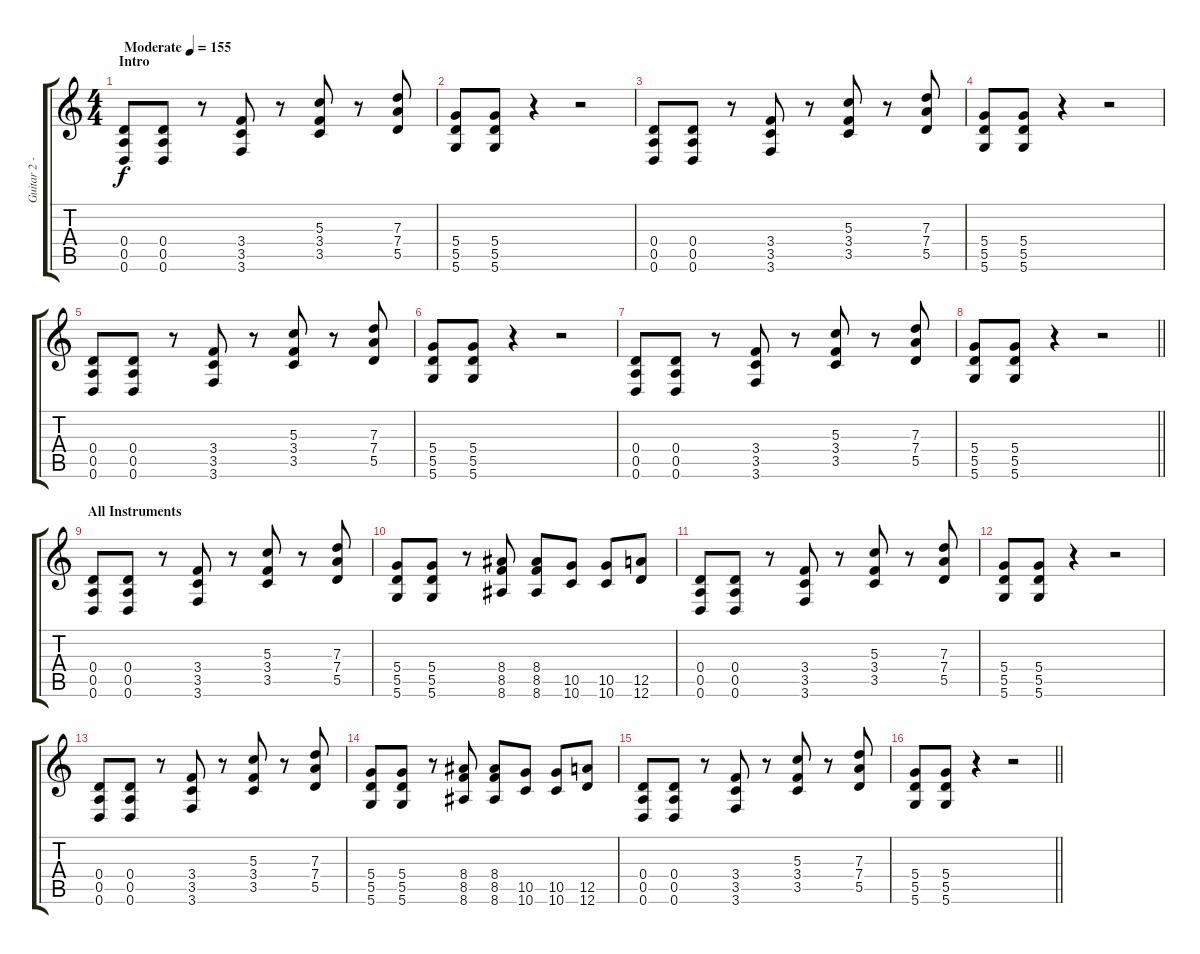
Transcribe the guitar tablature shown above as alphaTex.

\track ("Guitar 2 - Ryan Peak" "Guitar 2 -") {instrument distortionguitar}
\staff {score tabs}
\tuning (E4 B3 G3 D3 A2 D2) {hide}
\ts (4 4)
\section ("" "Intro")
\tempo (155 "Moderate")
\clef g2
\ks c
(0.4 0.5 0.6).8{dy f instrument distortionguitar} (0.4 0.5 0.6).8 r.8 (3.4 3.5 3.6).8 r.8 (5.3 3.4 3.5).8 r.8 (7.3 7.4 5.5).8 |
(5.4 5.5 5.6).8 (5.4 5.5 5.6).8 r.4 r.2 |
(0.4 0.5 0.6).8 (0.4 0.5 0.6).8 r.8 (3.4 3.5 3.6).8 r.8 (5.3 3.4 3.5).8 r.8 (7.3 7.4 5.5).8 |
(5.4 5.5 5.6).8 (5.4 5.5 5.6).8 r.4 r.2 |
(0.4 0.5 0.6).8 (0.4 0.5 0.6).8 r.8 (3.4 3.5 3.6).8 r.8 (5.3 3.4 3.5).8 r.8 (7.3 7.4 5.5).8 |
(5.4 5.5 5.6).8 (5.4 5.5 5.6).8 r.4 r.2 |
(0.4 0.5 0.6).8 (0.4 0.5 0.6).8 r.8 (3.4 3.5 3.6).8 r.8 (5.3 3.4 3.5).8 r.8 (7.3 7.4 5.5).8 |
\barLineRight lightlight
(5.4 5.5 5.6).8 (5.4 5.5 5.6).8 r.4 r.2 |
\section ("" "All Instruments")
(0.4 0.5 0.6).8 (0.4 0.5 0.6).8 r.8 (3.4 3.5 3.6).8 r.8 (5.3 3.4 3.5).8 r.8 (7.3 7.4 5.5).8 |
(5.4 5.5 5.6).8 (5.4 5.5 5.6).8 r.8 (8.4 8.5 8.6).8 (8.4 8.5 8.6).8 (10.5 10.6).8 (10.5 10.6).8 (12.5 12.6).8 |
(0.4 0.5 0.6).8 (0.4 0.5 0.6).8 r.8 (3.4 3.5 3.6).8 r.8 (5.3 3.4 3.5).8 r.8 (7.3 7.4 5.5).8 |
(5.4 5.5 5.6).8 (5.4 5.5 5.6).8 r.4 r.2 |
(0.4 0.5 0.6).8 (0.4 0.5 0.6).8 r.8 (3.4 3.5 3.6).8 r.8 (5.3 3.4 3.5).8 r.8 (7.3 7.4 5.5).8 |
(5.4 5.5 5.6).8 (5.4 5.5 5.6).8 r.8 (8.4 8.5 8.6).8 (8.4 8.5 8.6).8 (10.5 10.6).8 (10.5 10.6).8 (12.5 12.6).8 |
(0.4 0.5 0.6).8 (0.4 0.5 0.6).8 r.8 (3.4 3.5 3.6).8 r.8 (5.3 3.4 3.5).8 r.8 (7.3 7.4 5.5).8 |
\barLineRight lightlight
(5.4 5.5 5.6).8 (5.4 5.5 5.6).8 r.4 r.2
